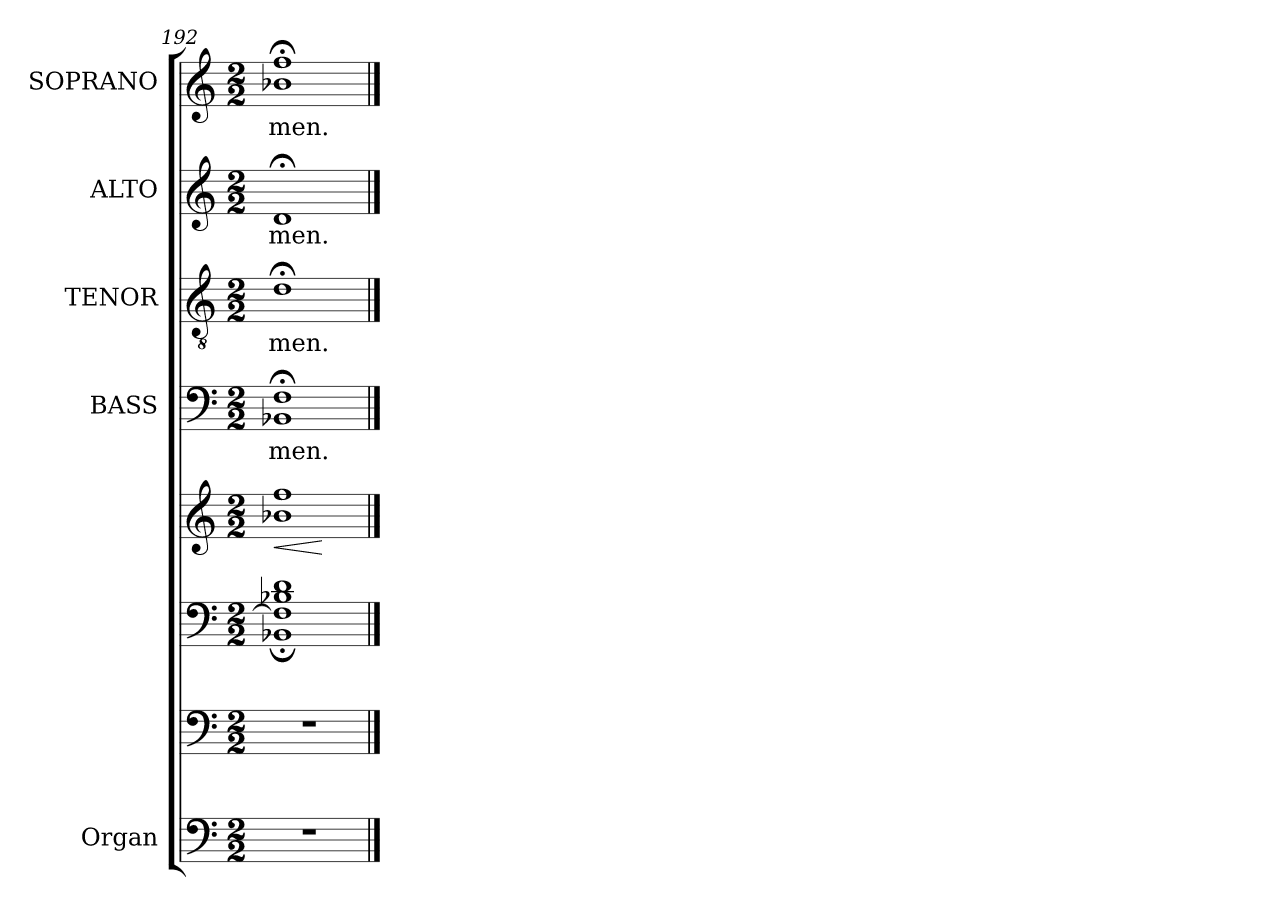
**kern	**kern	**kern	**kern	**dynam	**kern	**text	**kern	**text	**kern	**text	**kern	**text
*part5	*part5	*part5	*part5	*part5	*part4	*part4	*part3	*part3	*part2	*part2	*part1	*part1
*staff8	*staff7	*staff6	*staff5	*staff5/6/7/8	*staff4	*staff4	*staff3	*staff3	*staff2	*staff2	*staff1	*staff1
*I"Organ	*	*	*	*	*I"BASS	*	*I"TENOR	*	*I"ALTO	*	*I"SOPRANO	*
*I'Org.	*	*	*	*	*I'B.	*	*I'T.	*	*I'A.	*	*I'S.	*
*clefF4	*clefF4	*clefF4	*clefG2	*	*clefF4	*	*clefGv2	*	*clefG2	*	*clefG2	*
*	*	*	*	*	*	*	*ITrd7c12	*	*	*	*	*
*k[]	*k[]	*k[]	*k[]	*	*k[]	*	*k[]	*	*k[]	*	*k[]	*
*C:	*C:	*C:	*C:	*	*C:	*	*C:	*	*C:	*	*C:	*
*M2/2	*M2/2	*M2/2	*M2/2	*	*M2/2	*	*M2/2	*	*M2/2	*	*M2/2	*
=192	=192	=192	=192	=192	=192	=192	=192	=192	=192	=192	=192	=192
*	*	*^	*	*	*	*	*	*	*	*	*	*
!	!	!	!	!	!LO:HP:b	!	!	!	!	!	!	!	!
!	!	!	!	!	!LO:HP:n=1:b	!	!	!	!	!	!	!	!
!	!	!	!	!	!	!	!LO:LY:b:color=#000000	!	!	!	!	!	!
!	!	!	!	!	!	!	!	!	!LO:LY:b:color=#000000	!	!	!	!
!	!	!	!	!	!	!	!	!	!	!	!LO:LY:b:color=#000000	!	!
!	!	!	!	!	!	!	!	!	!	!	!	!	!LO:LY:b:color=#000000
1r	1r	1B-i 1di	1BB-i; 1Fi];	1b-i 1ffi	< >	1BB-i; 1Fi;	-men.	1D;i	-men.	1d;i	-men.	1b-i; 1ffi;	-men.
*	*	*v	*v	*	*	*	*	*	*	*	*	*	*
.	.	.	.	[ ]	.	.	.	.	.	.	.	.
==	==	==	==	==	==	==	==	==	==	==	==	==
*-	*-	*-	*-	*-	*-	*-	*-	*-	*-	*-	*-	*-
